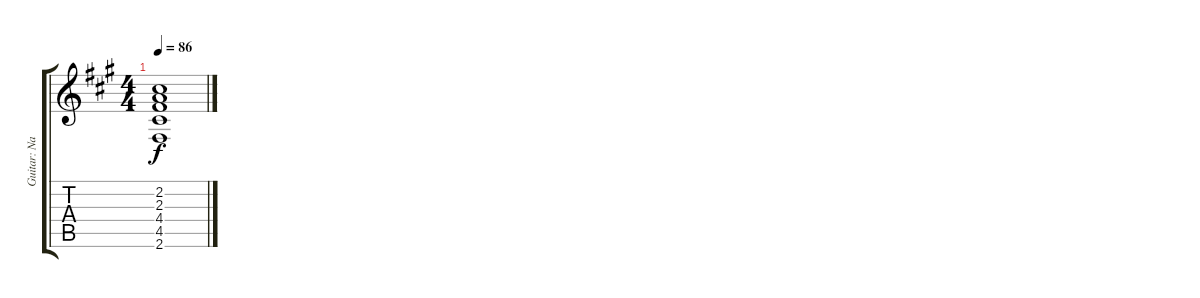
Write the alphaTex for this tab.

\track ("Guitar: Nancy" "Guitar: Na") {instrument electricguitarjazz}
\staff {score tabs}
\tuning (E4 B3 G3 D3 A2 E2) {hide}
\ts (4 4)
\tempo 86
\clef g2
\ks a
(2.2 2.3 4.4 4.5 2.6).1{dy f}
